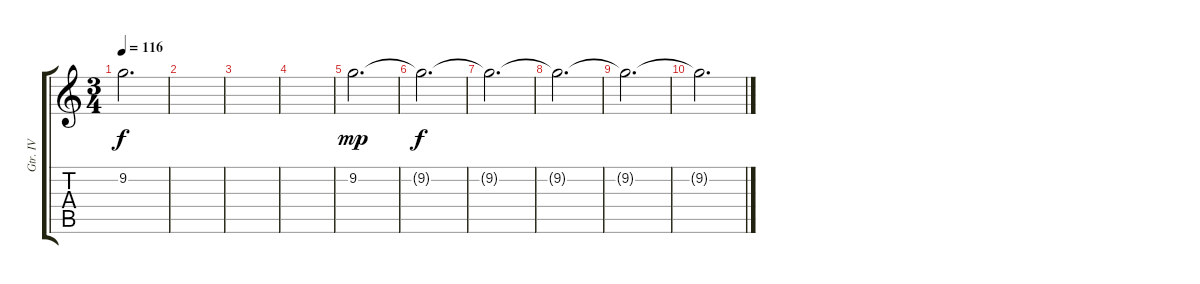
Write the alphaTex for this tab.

\track ("Gtr. IV" "Gtr. IV") {instrument overdrivenguitar}
\staff {score tabs}
\tuning (Eb4 Bb3 Gb3 Db3 Ab2 Eb2) {hide}
\ts (3 4)
\tempo 116
\clef g2
\ks c
9.2{t}.2{d dy f} |
|
|
|
9.2.2{d dy mp volume 12} |
9.2{t}.2{d dy f} |
9.2{t}.2{d} |
9.2{t}.2{d volume 0} |
9.2{t}.2{d} |
9.2{t}.2{d}
